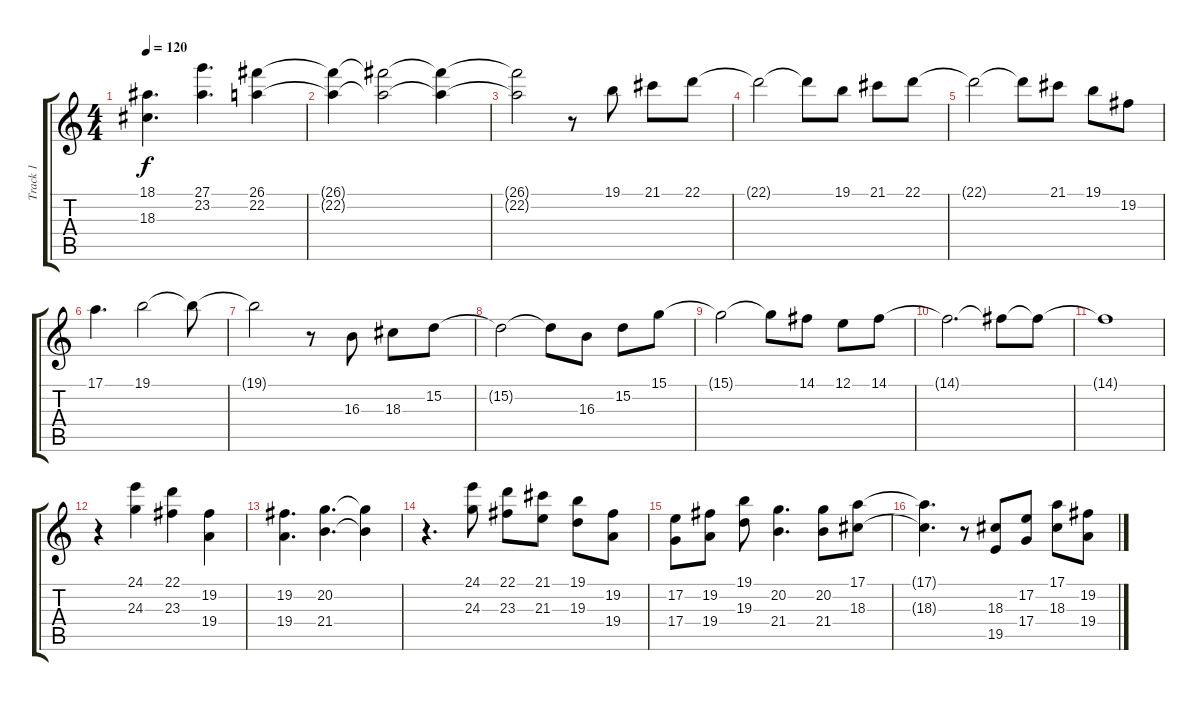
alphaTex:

\track ("Track 1" "Track 1") {instrument ocarina}
\staff {score tabs}
\tuning (E4 B3 G3 D3 A2 E2) {hide}
\ts (4 4)
\tempo 120
\clef g2
\ks c
(18.1 18.3).4{d dy f} (27.1 23.2).4{d} (26.1 22.2).4 |
(26.1{t} 22.2{t}).4 (26.1{t} 22.2{t}).2 (26.1{t} 22.2{t}).4 |
(26.1{t} 22.2{t}).2 r.8 19.1.8 21.1.8 22.1.8 |
22.1{t}.2 22.1{t}.8 19.1.8 21.1.8 22.1.8 |
22.1{t}.2 22.1{t}.8 21.1.8 19.1.8 19.2.8 |
17.1.4{d} 19.1.2 19.1{t}.8 |
19.1{t}.2 r.8 16.3.8 18.3.8 15.2.8 |
15.2{t}.2 15.2{t}.8 16.3.8 15.2.8 15.1.8 |
15.1{t}.2 15.1{t}.8 14.1.8 12.1.8 14.1.8 |
14.1{t}.2{d} 14.1{t}.8 14.1{t}.8 |
14.1{t}.1 |
r.4 (24.1 24.3).4 (22.1 23.3).4 (19.2 19.4).4 |
(19.2 19.4).4{d} (20.2 21.4).4{d} (20.2{t} 21.4{t}).4 |
r.4{d} (24.1 24.3).8 (22.1 23.3).8 (21.1 21.3).8 (19.1 19.3).8 (19.2 19.4).8 |
(17.2 17.4).8 (19.2 19.4).8 (19.1 19.3).8 (20.2 21.4).4{d} (20.2 21.4).8 (17.1 18.3).8 |
(17.1{t} 18.3{t}).4{d} r.8 (18.3 19.5).8 (17.2 17.4).8 (17.1 18.3).8 (19.2 19.4).8
